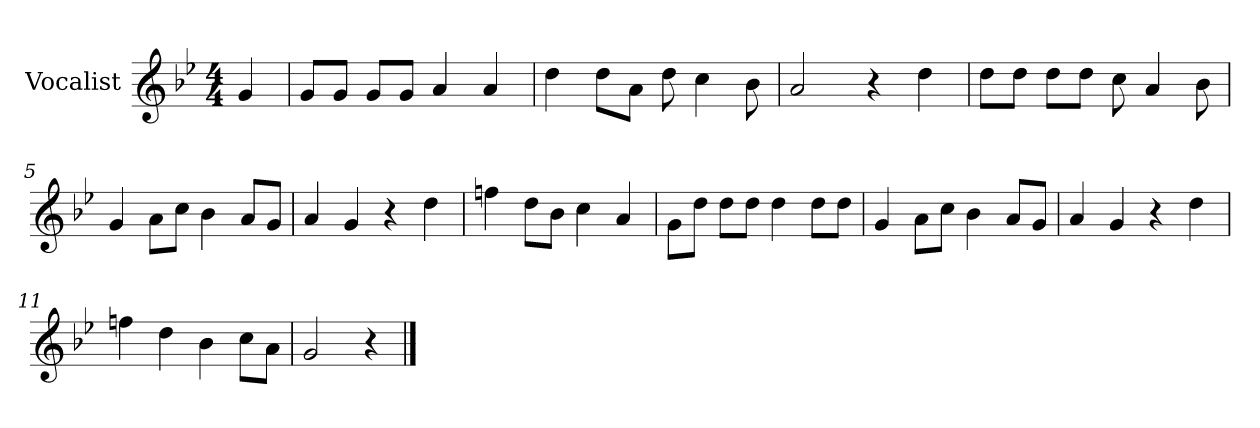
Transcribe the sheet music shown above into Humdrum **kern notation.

**kern
*part1
*staff1
*I"Vocalist
*k[b-e-]
*g:
*M4/4
=
4g
=1
8gL
8gJ
8gL
8gJ
4a
4a
=2
4dd
8ddL
8aJ
8dd
4cc
8b-
=3
2a
4r
4dd
=4
8ddL
8ddJ
8ddL
8ddJ
8cc
4a
8b-
=5
4g
8aL
8ccJ
4b-
8aL
8gJ
=6
4a
4g
4r
4dd
=7
4ffn
8ddL
8b-J
4cc
4a
=8
8gL
8ddJ
8ddL
8ddJ
4dd
8ddL
8ddJ
=9
4g
8aL
8ccJ
4b-
8aL
8gJ
=10
4a
4g
4r
4dd
=11
4ffn
4dd
4b-
8ccL
8aJ
=12
2g
4r
==
*-
